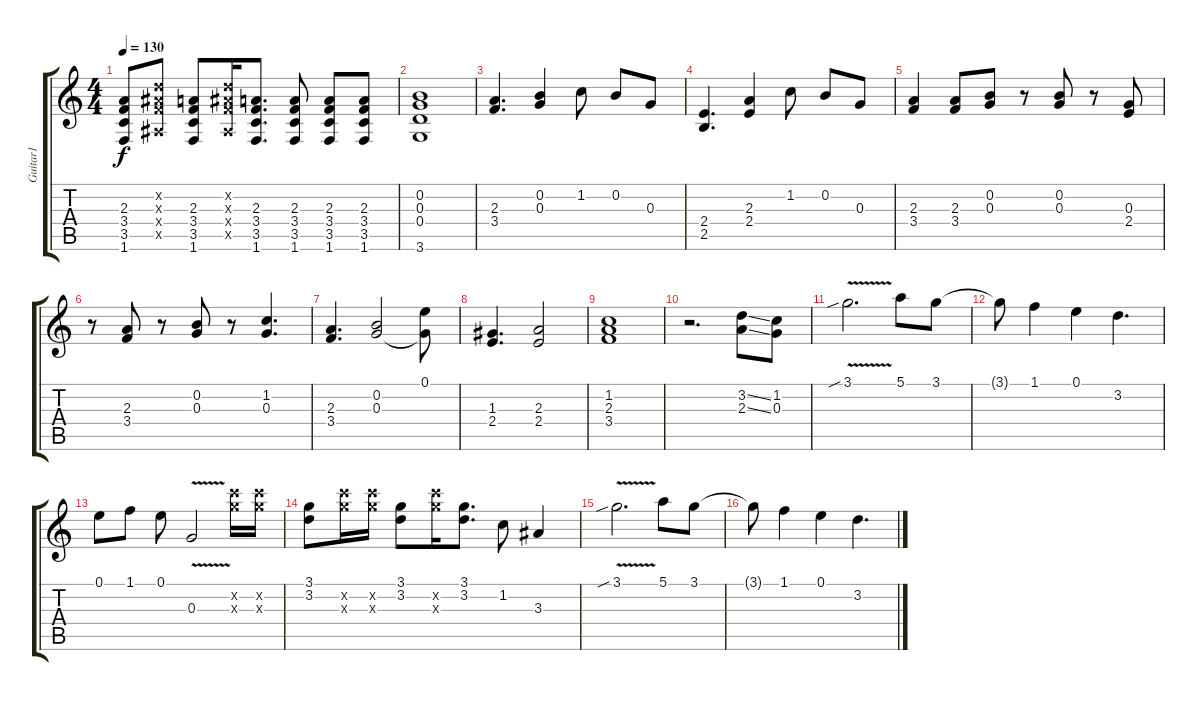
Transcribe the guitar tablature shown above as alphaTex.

\track ("Guitar1" "Guitar1") {instrument overdrivenguitar}
\staff {score tabs}
\tuning (E4 B3 G3 D3 A2 E2) {hide}
\ts (4 4)
\tempo 130
\clef g2
\ks c
(2.3 3.4 3.5 1.6).8{dy f} (3.2{x} 3.3{x} 3.4{x} 1.5{x}).8 (2.3 3.4 3.5 1.6).8 (3.2{x} 3.3{x} 3.4{x} 1.5{x}).16 (2.3 3.4 3.5 1.6).8{d} (2.3 3.4 3.5 1.6).8 (2.3 3.4 3.5 1.6).8 (2.3 3.4 3.5 1.6).8 |
(0.2 0.3 0.4 3.6).1 |
(2.3 3.4).4{d} (0.2 0.3).4 1.2.8 0.2.8 0.3.8 |
(2.4 2.5).4{d} (2.3 2.4).4 1.2.8 0.2.8 0.3.8 |
(2.3 3.4).4 (2.3 3.4).8 (0.2 0.3).8 r.8 (0.2 0.3).8 r.8 (0.3 2.4).8 |
r.8 (2.3 3.4).8 r.8 (0.2 0.3).8 r.8 (1.2 0.3).4{d} |
(2.3 3.4).4{d} (0.2 0.3).2 (0.1 0.3{t}).8 |
(1.3 2.4).4{d} (2.3 2.4).2 |
(1.2 2.3 3.4).1 |
r.2{d} (3.2{ss} 2.3{ss}).8 (1.2 0.3).8 |
3.1{v sib}.2{d} 5.1.8 3.1.8 |
3.1{t}.8 1.1.4 0.1.4 3.2.4{d} |
0.1.8 1.1.8 0.1.8 0.3{v}.2 (13.2{x} 12.3{x}).16 (13.2{x} 12.3{x}).16 |
(3.1 3.2).8 (13.2{x} 12.3{x}).16 (13.2{x} 12.3{x}).16 (3.1 3.2).8 (13.2{x} 12.3{x}).16 (3.1 3.2).8{d} 1.2.8 3.3.4 |
3.1{v sib}.2{d} 5.1.8 3.1.8 |
3.1{t}.8 1.1.4 0.1.4 3.2.4{d}
